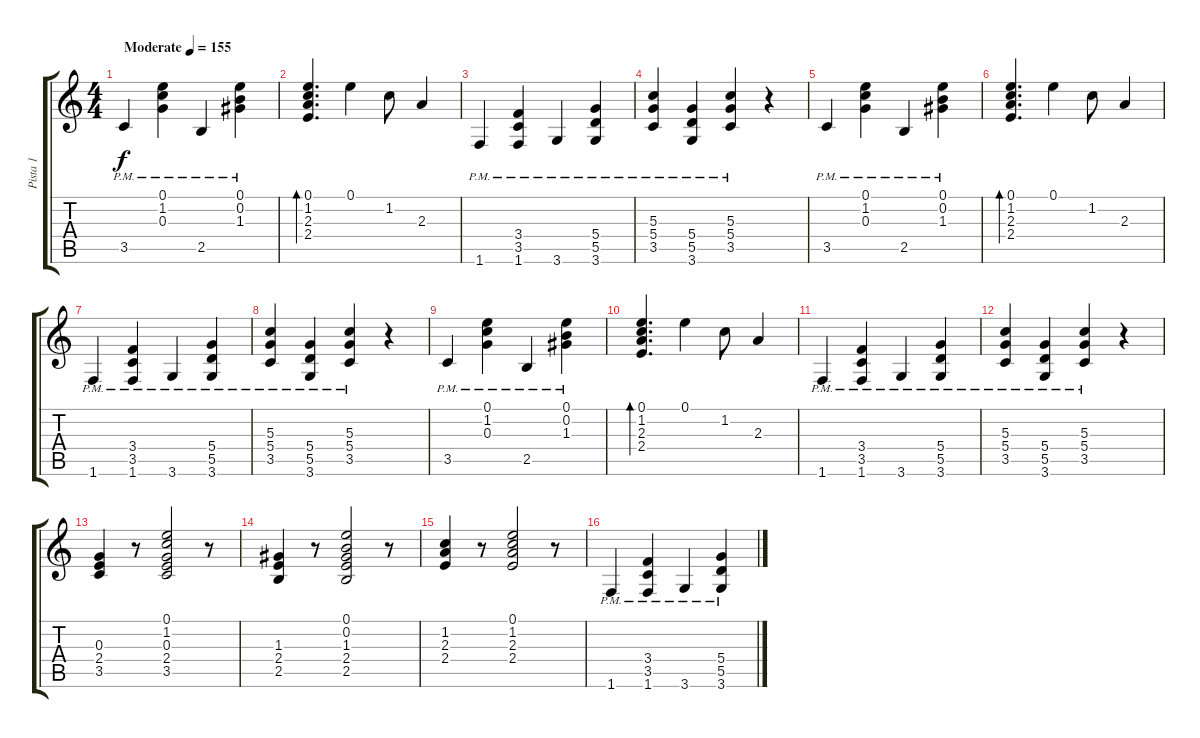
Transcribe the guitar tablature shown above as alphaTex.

\track ("Pista 1" "Pista 1") {instrument electricguitarclean}
\staff {score tabs}
\tuning (E4 B3 G3 D3 A2 E2) {hide}
\ts (4 4)
\tempo (155 "Moderate")
\clef g2
\ks c
3.5{pm}.4{dy f instrument electricguitarclean} (0.1{pm} 1.2{pm} 0.3{pm}).4 2.5{pm}.4 (0.1{pm} 0.2{pm} 1.3{pm}).4 |
(0.1 1.2 2.3 2.4).4{d bd 480} 0.1.4 1.2.8 2.3.4 |
1.6{pm}.4 (3.4{pm} 3.5{pm} 1.6{pm}).4 3.6{pm}.4 (5.4{pm} 5.5{pm} 3.6{pm}).4 |
(5.3{pm} 5.4{pm} 3.5{pm}).4 (5.4{pm} 5.5{pm} 3.6{pm}).4 (5.3{pm} 5.4{pm} 3.5{pm}).4 r.4 |
3.5{pm}.4 (0.1{pm} 1.2{pm} 0.3{pm}).4 2.5{pm}.4 (0.1{pm} 0.2{pm} 1.3{pm}).4 |
(0.1 1.2 2.3 2.4).4{d bd 480} 0.1.4 1.2.8 2.3.4 |
1.6{pm}.4 (3.4{pm} 3.5{pm} 1.6{pm}).4 3.6{pm}.4 (5.4{pm} 5.5{pm} 3.6{pm}).4 |
(5.3{pm} 5.4{pm} 3.5{pm}).4 (5.4{pm} 5.5{pm} 3.6{pm}).4 (5.3{pm} 5.4{pm} 3.5{pm}).4 r.4 |
3.5{pm}.4 (0.1{pm} 1.2{pm} 0.3{pm}).4 2.5{pm}.4 (0.1{pm} 0.2{pm} 1.3{pm}).4 |
(0.1 1.2 2.3 2.4).4{d bd 480} 0.1.4 1.2.8 2.3.4 |
1.6{pm}.4 (3.4{pm} 3.5{pm} 1.6{pm}).4 3.6{pm}.4 (5.4{pm} 5.5{pm} 3.6{pm}).4 |
(5.3{pm} 5.4{pm} 3.5{pm}).4 (5.4{pm} 5.5{pm} 3.6{pm}).4 (5.3{pm} 5.4{pm} 3.5{pm}).4 r.4 |
(0.3 2.4 3.5).4 r.8 (0.1 1.2 0.3 2.4 3.5).2 r.8 |
(1.3 2.4 2.5).4 r.8 (0.1 0.2 1.3 2.4 2.5).2 r.8 |
(1.2 2.3 2.4).4 r.8 (0.1 1.2 2.3 2.4).2 r.8 |
1.6{pm}.4 (3.4{pm} 3.5{pm} 1.6{pm}).4 3.6{pm}.4 (5.4{pm} 5.5{pm} 3.6{pm}).4
